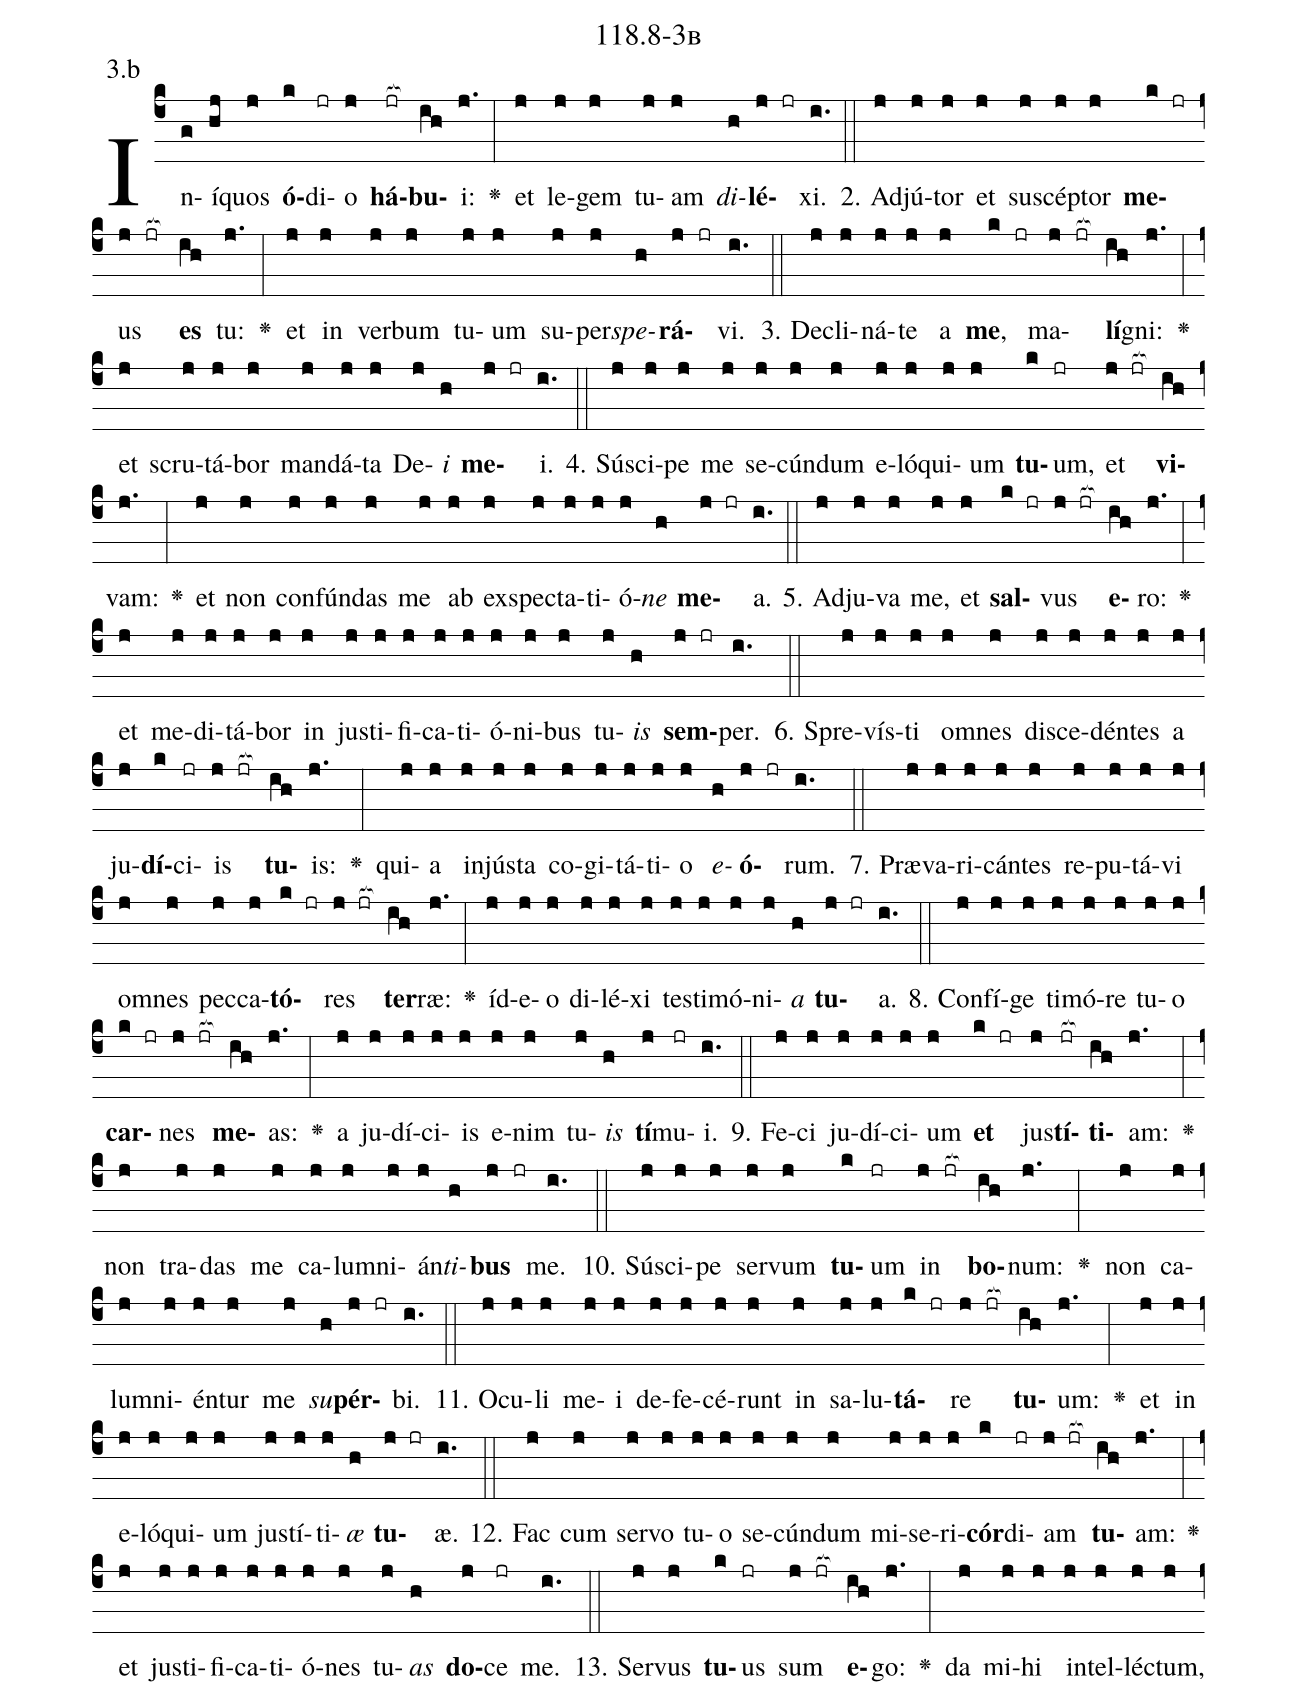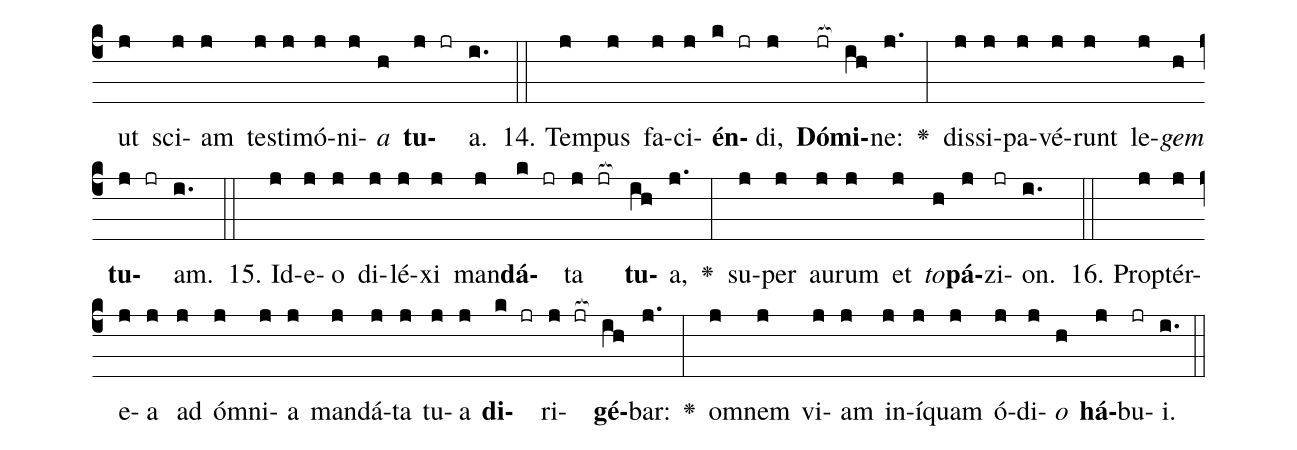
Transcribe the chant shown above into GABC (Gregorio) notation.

name: 118.8-3b;
annotation: 3.b;
%%
(c4)In(g)í(hj)quos(j) <b>ó</b>(k)di(jr)o(j) <b>há</b>(jr[ocb:1{])<b>bu</b>(ih[ocb:0}])i:(j.) <v>\greheightstar</v>(:) et(j) le(j)gem(j) tu(j)am(j) <i>di</i>(h)<b>lé</b>(j jr)xi.(i.) (::)
2. Ad(j)jú(j)tor(j) et(j) su(j)scép(j)tor(j) <b>me</b>(k jr)us(j jr[ocb:1{]) <b>es</b>(ih[ocb:0}]) tu:(j.) <v>\greheightstar</v>(:) et(j) in(j) ver(j)bum(j) tu(j)um(j) su(j)per(j)<i>spe</i>(h)<b>rá</b>(j jr)vi.(i.) (::)
3. De(j)cli(j)ná(j)te(j) a(j) <b>me</b>,(k jr) ma(j jr[ocb:1{])<b>lí</b>(ih[ocb:0}])gni:(j.) <v>\greheightstar</v>(:) et(j) scru(j)tá(j)bor(j) man(j)dá(j)ta(j) De(j)<i>i</i>(h) <b>me</b>(j jr)i.(i.) (::)
4. Sú(j)sci(j)pe(j) me(j) se(j)cún(j)dum(j) e(j)ló(j)qui(j)um(j) <b>tu</b>(k)um,(jr) et(j jr[ocb:1{]) <b>vi</b>(ih[ocb:0}])vam:(j.) <v>\greheightstar</v>(:) et(j) non(j) con(j)fún(j)das(j) me(j) ab(j) ex(j)spec(j)ta(j)ti(j)ó(j)<i>ne</i>(h) <b>me</b>(j jr)a.(i.) (::)
5. Ad(j)ju(j)va(j) me,(j) et(j) <b>sal</b>(k jr)vus(j jr[ocb:1{]) <b>e</b>(ih[ocb:0}])ro:(j.) <v>\greheightstar</v>(:) et(j) me(j)di(j)tá(j)bor(j) in(j) jus(j)ti(j)fi(j)ca(j)ti(j)ó(j)ni(j)bus(j) tu(j)<i>is</i>(h) <b>sem</b>(j jr)per.(i.) (::)
6. Spre(j)vís(j)ti(j) om(j)nes(j) di(j)sce(j)dén(j)tes(j) a(j) ju(j)<b>dí</b>(k)ci(jr)is(j jr[ocb:1{]) <b>tu</b>(ih[ocb:0}])is:(j.) <v>\greheightstar</v>(:) qui(j)a(j) in(j)jús(j)ta(j) co(j)gi(j)tá(j)ti(j)o(j) <i>e</i>(h)<b>ó</b>(j jr)rum.(i.) (::)
7. Præ(j)va(j)ri(j)cán(j)tes(j) re(j)pu(j)tá(j)vi(j) om(j)nes(j) pec(j)ca(j)<b>tó</b>(k jr)res(j jr[ocb:1{]) <b>ter</b>(ih[ocb:0}])ræ:(j.) <v>\greheightstar</v>(:) íd(j)e(j)o(j) di(j)lé(j)xi(j) tes(j)ti(j)mó(j)ni(j)<i>a</i>(h) <b>tu</b>(j jr)a.(i.) (::)
8. Con(j)fí(j)ge(j) ti(j)mó(j)re(j) tu(j)o(j) <b>car</b>(k jr)nes(j jr[ocb:1{]) <b>me</b>(ih[ocb:0}])as:(j.) <v>\greheightstar</v>(:) a(j) ju(j)dí(j)ci(j)is(j) e(j)nim(j) tu(j)<i>is</i>(h) <b>tí</b>(j)mu(jr)i.(i.) (::)
9. Fe(j)ci(j) ju(j)dí(j)ci(j)um(j) <b>et</b>(k jr) jus(j)<b>tí</b>(jr[ocb:1{])<b>ti</b>(ih[ocb:0}])am:(j.) <v>\greheightstar</v>(:) non(j) tra(j)das(j) me(j) ca(j)lum(j)ni(j)án(j)<i>ti</i>(h)<b>bus</b>(j jr) me.(i.) (::)
10. Sú(j)sci(j)pe(j) ser(j)vum(j) <b>tu</b>(k)um(jr) in(j jr[ocb:1{]) <b>bo</b>(ih[ocb:0}])num:(j.) <v>\greheightstar</v>(:) non(j) ca(j)lum(j)ni(j)én(j)tur(j) me(j) <i>su</i>(h)<b>pér</b>(j jr)bi.(i.) (::)
11. O(j)cu(j)li(j) me(j)i(j) de(j)fe(j)cé(j)runt(j) in(j) sa(j)lu(j)<b>tá</b>(k jr)re(j jr[ocb:1{]) <b>tu</b>(ih[ocb:0}])um:(j.) <v>\greheightstar</v>(:) et(j) in(j) e(j)ló(j)qui(j)um(j) jus(j)tí(j)ti(j)<i>æ</i>(h) <b>tu</b>(j jr)æ.(i.) (::)
12. Fac(j) cum(j) ser(j)vo(j) tu(j)o(j) se(j)cún(j)dum(j) mi(j)se(j)ri(j)<b>cór</b>(k)di(jr)am(j jr[ocb:1{]) <b>tu</b>(ih[ocb:0}])am:(j.) <v>\greheightstar</v>(:) et(j) jus(j)ti(j)fi(j)ca(j)ti(j)ó(j)nes(j) tu(j)<i>as</i>(h) <b>do</b>(j)ce(jr) me.(i.) (::)
13. Ser(j)vus(j) <b>tu</b>(k)us(jr) sum(j jr[ocb:1{]) <b>e</b>(ih[ocb:0}])go:(j.) <v>\greheightstar</v>(:) da(j) mi(j)hi(j) in(j)tel(j)léc(j)tum,(j) ut(j) sci(j)am(j) tes(j)ti(j)mó(j)ni(j)<i>a</i>(h) <b>tu</b>(j jr)a.(i.) (::)
14. Tem(j)pus(j) fa(j)ci(j)<b>én</b>(k jr)di,(j) <b>Dó</b>(jr[ocb:1{])<b>mi</b>(ih[ocb:0}])ne:(j.) <v>\greheightstar</v>(:) dis(j)si(j)pa(j)vé(j)runt(j) le(j)<i>gem</i>(h) <b>tu</b>(j jr)am.(i.) (::)
15. Id(j)e(j)o(j) di(j)lé(j)xi(j) man(j)<b>dá</b>(k jr)ta(j jr[ocb:1{]) <b>tu</b>(ih[ocb:0}])a,(j.) <v>\greheightstar</v>(:) su(j)per(j) au(j)rum(j) et(j) <i>to</i>(h)<b>pá</b>(j)zi(jr)on.(i.) (::)
16. Prop(j)tér(j)e(j)a(j) ad(j) óm(j)ni(j)a(j) man(j)dá(j)ta(j) tu(j)a(j) <b>di</b>(k jr)ri(j jr[ocb:1{])<b>gé</b>(ih[ocb:0}])bar:(j.) <v>\greheightstar</v>(:) om(j)nem(j) vi(j)am(j) in(j)í(j)quam(j) ó(j)di(j)<i>o</i>(h) <b>há</b>(j)bu(jr)i.(i.) (::)
